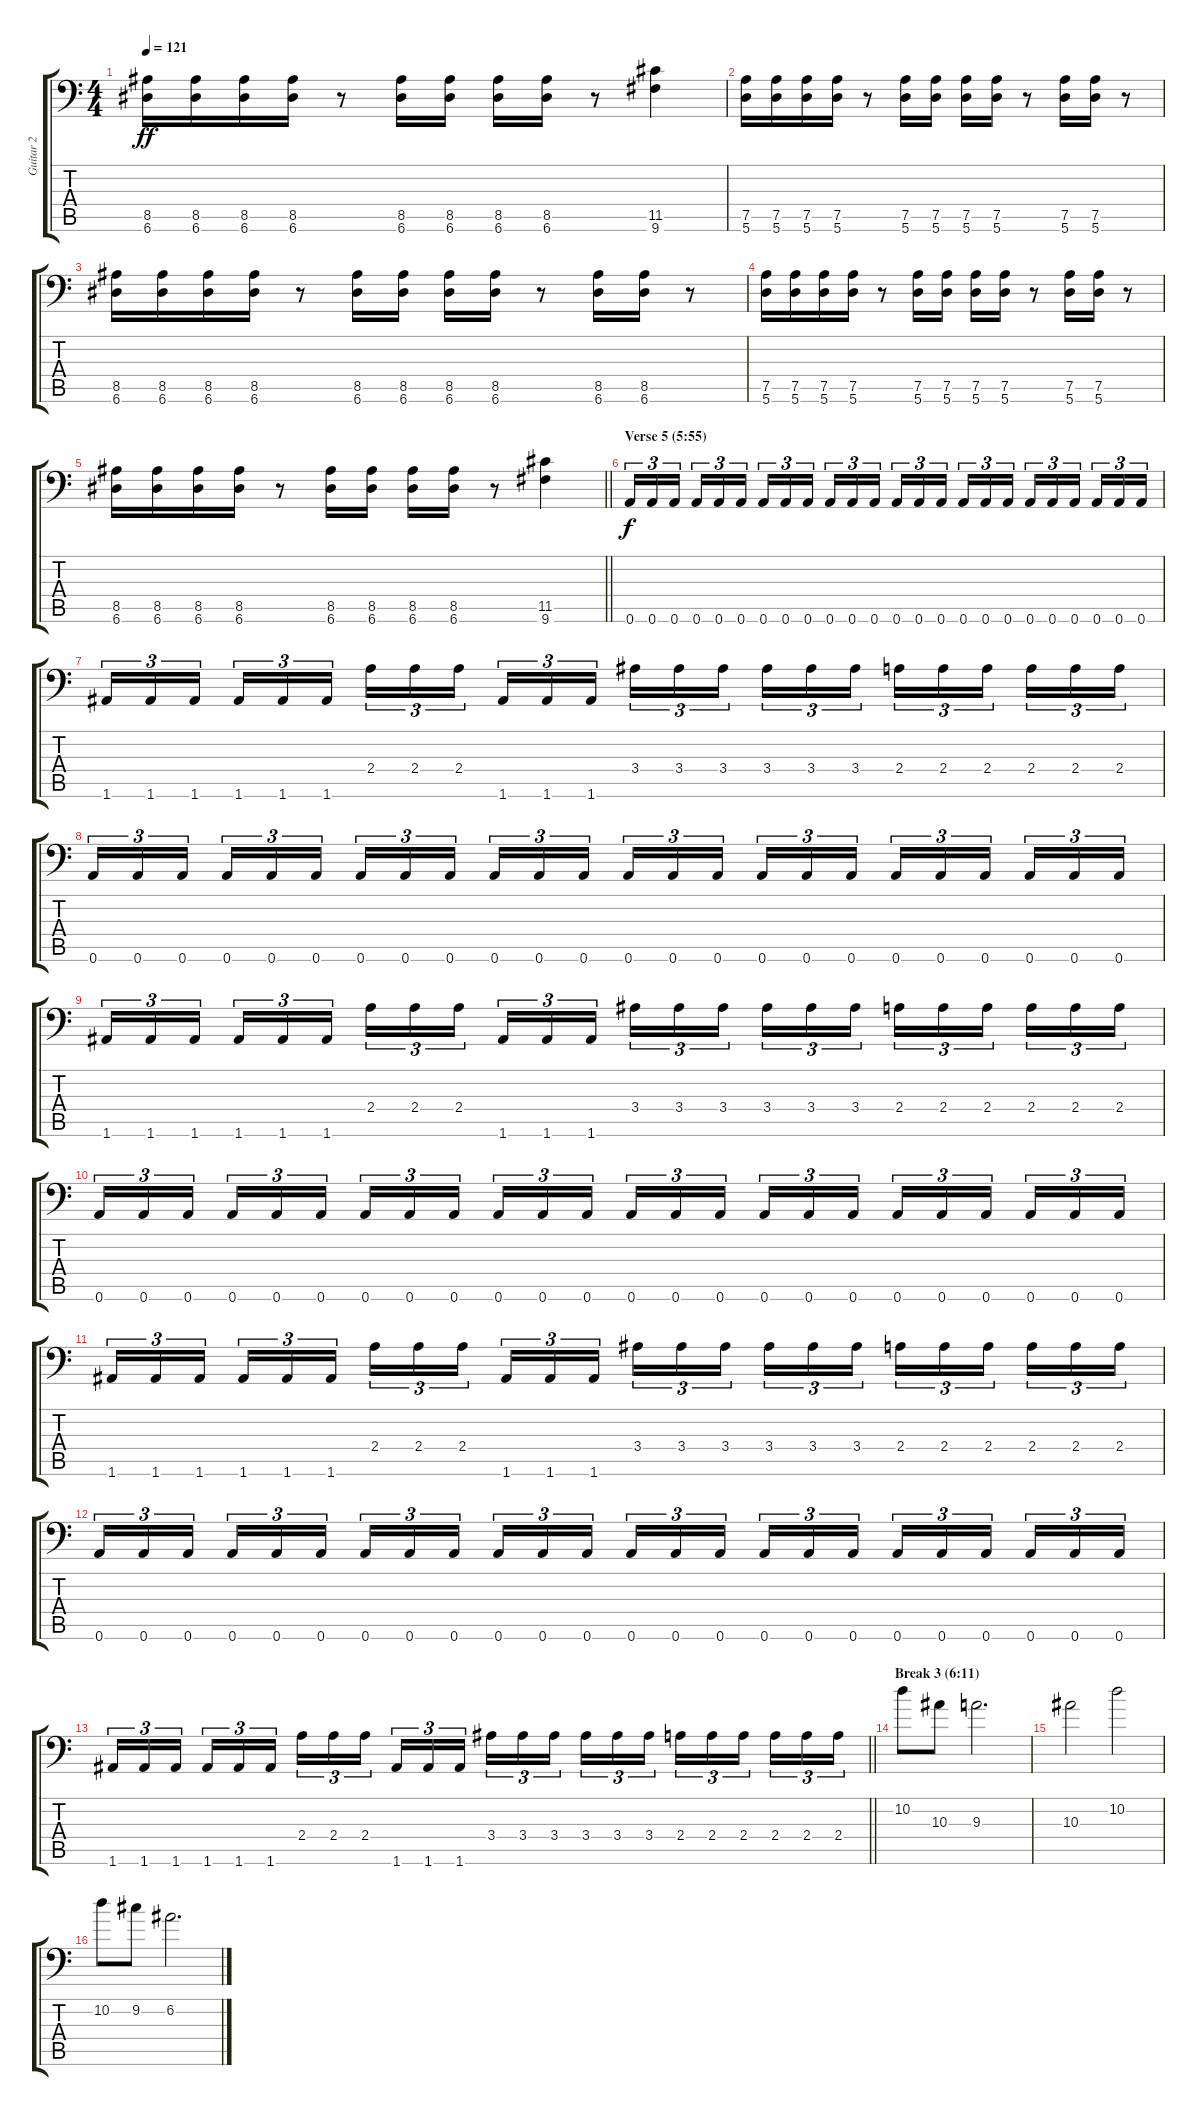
\track ("Guitar 2" "Guitar 2") {instrument distortionguitar}
\staff {score tabs}
\tuning (A3 E3 C3 G2 D2 A1) {hide}
\ts (4 4)
\tempo 121
\clef f4
\ks c
(8.5 6.6).16{dy ff} (8.5 6.6).16 (8.5 6.6).16 (8.5 6.6).16 r.8 (8.5 6.6).16 (8.5 6.6).16 (8.5 6.6).16 (8.5 6.6).16 r.8 (11.5 9.6).4 |
(7.5 5.6).16 (7.5 5.6).16 (7.5 5.6).16 (7.5 5.6).16 r.8 (7.5 5.6).16 (7.5 5.6).16 (7.5 5.6).16 (7.5 5.6).16 r.8 (7.5 5.6).16 (7.5 5.6).16 r.8 |
(8.5 6.6).16 (8.5 6.6).16 (8.5 6.6).16 (8.5 6.6).16 r.8 (8.5 6.6).16 (8.5 6.6).16 (8.5 6.6).16 (8.5 6.6).16 r.8 (8.5 6.6).16 (8.5 6.6).16 r.8 |
(7.5 5.6).16 (7.5 5.6).16 (7.5 5.6).16 (7.5 5.6).16 r.8 (7.5 5.6).16 (7.5 5.6).16 (7.5 5.6).16 (7.5 5.6).16 r.8 (7.5 5.6).16 (7.5 5.6).16 r.8 |
\barLineRight lightlight
(8.5 6.6).16 (8.5 6.6).16 (8.5 6.6).16 (8.5 6.6).16 r.8 (8.5 6.6).16 (8.5 6.6).16 (8.5 6.6).16 (8.5 6.6).16 r.8 (11.5 9.6).4 |
\section ("" "Verse 5 (5:55)")
0.6.16{tu (3 2) dy f volume 13 balance 13} 0.6.16{tu (3 2)} 0.6.16{tu (3 2) beam splitsecondary} 0.6.16{tu (3 2)} 0.6.16{tu (3 2)} 0.6.16{tu (3 2)} 0.6.16{tu (3 2)} 0.6.16{tu (3 2)} 0.6.16{tu (3 2) beam splitsecondary} 0.6.16{tu (3 2)} 0.6.16{tu (3 2)} 0.6.16{tu (3 2)} 0.6.16{tu (3 2)} 0.6.16{tu (3 2)} 0.6.16{tu (3 2) beam splitsecondary} 0.6.16{tu (3 2)} 0.6.16{tu (3 2)} 0.6.16{tu (3 2)} 0.6.16{tu (3 2)} 0.6.16{tu (3 2)} 0.6.16{tu (3 2) beam splitsecondary} 0.6.16{tu (3 2)} 0.6.16{tu (3 2)} 0.6.16{tu (3 2)} |
1.6.16{tu (3 2)} 1.6.16{tu (3 2)} 1.6.16{tu (3 2) beam splitsecondary} 1.6.16{tu (3 2)} 1.6.16{tu (3 2)} 1.6.16{tu (3 2)} 2.4.16{tu (3 2)} 2.4.16{tu (3 2)} 2.4.16{tu (3 2) beam splitsecondary} 1.6.16{tu (3 2)} 1.6.16{tu (3 2)} 1.6.16{tu (3 2)} 3.4.16{tu (3 2)} 3.4.16{tu (3 2)} 3.4.16{tu (3 2) beam splitsecondary} 3.4.16{tu (3 2)} 3.4.16{tu (3 2)} 3.4.16{tu (3 2)} 2.4.16{tu (3 2)} 2.4.16{tu (3 2)} 2.4.16{tu (3 2) beam splitsecondary} 2.4.16{tu (3 2)} 2.4.16{tu (3 2)} 2.4.16{tu (3 2)} |
0.6.16{tu (3 2)} 0.6.16{tu (3 2)} 0.6.16{tu (3 2) beam splitsecondary} 0.6.16{tu (3 2)} 0.6.16{tu (3 2)} 0.6.16{tu (3 2)} 0.6.16{tu (3 2)} 0.6.16{tu (3 2)} 0.6.16{tu (3 2) beam splitsecondary} 0.6.16{tu (3 2)} 0.6.16{tu (3 2)} 0.6.16{tu (3 2)} 0.6.16{tu (3 2)} 0.6.16{tu (3 2)} 0.6.16{tu (3 2) beam splitsecondary} 0.6.16{tu (3 2)} 0.6.16{tu (3 2)} 0.6.16{tu (3 2)} 0.6.16{tu (3 2)} 0.6.16{tu (3 2)} 0.6.16{tu (3 2) beam splitsecondary} 0.6.16{tu (3 2)} 0.6.16{tu (3 2)} 0.6.16{tu (3 2)} |
1.6.16{tu (3 2)} 1.6.16{tu (3 2)} 1.6.16{tu (3 2) beam splitsecondary} 1.6.16{tu (3 2)} 1.6.16{tu (3 2)} 1.6.16{tu (3 2)} 2.4.16{tu (3 2)} 2.4.16{tu (3 2)} 2.4.16{tu (3 2) beam splitsecondary} 1.6.16{tu (3 2)} 1.6.16{tu (3 2)} 1.6.16{tu (3 2)} 3.4.16{tu (3 2)} 3.4.16{tu (3 2)} 3.4.16{tu (3 2) beam splitsecondary} 3.4.16{tu (3 2)} 3.4.16{tu (3 2)} 3.4.16{tu (3 2)} 2.4.16{tu (3 2)} 2.4.16{tu (3 2)} 2.4.16{tu (3 2) beam splitsecondary} 2.4.16{tu (3 2)} 2.4.16{tu (3 2)} 2.4.16{tu (3 2)} |
0.6.16{tu (3 2)} 0.6.16{tu (3 2)} 0.6.16{tu (3 2) beam splitsecondary} 0.6.16{tu (3 2)} 0.6.16{tu (3 2)} 0.6.16{tu (3 2)} 0.6.16{tu (3 2)} 0.6.16{tu (3 2)} 0.6.16{tu (3 2) beam splitsecondary} 0.6.16{tu (3 2)} 0.6.16{tu (3 2)} 0.6.16{tu (3 2)} 0.6.16{tu (3 2)} 0.6.16{tu (3 2)} 0.6.16{tu (3 2) beam splitsecondary} 0.6.16{tu (3 2)} 0.6.16{tu (3 2)} 0.6.16{tu (3 2)} 0.6.16{tu (3 2)} 0.6.16{tu (3 2)} 0.6.16{tu (3 2) beam splitsecondary} 0.6.16{tu (3 2)} 0.6.16{tu (3 2)} 0.6.16{tu (3 2)} |
1.6.16{tu (3 2)} 1.6.16{tu (3 2)} 1.6.16{tu (3 2) beam splitsecondary} 1.6.16{tu (3 2)} 1.6.16{tu (3 2)} 1.6.16{tu (3 2)} 2.4.16{tu (3 2)} 2.4.16{tu (3 2)} 2.4.16{tu (3 2) beam splitsecondary} 1.6.16{tu (3 2)} 1.6.16{tu (3 2)} 1.6.16{tu (3 2)} 3.4.16{tu (3 2)} 3.4.16{tu (3 2)} 3.4.16{tu (3 2) beam splitsecondary} 3.4.16{tu (3 2)} 3.4.16{tu (3 2)} 3.4.16{tu (3 2)} 2.4.16{tu (3 2)} 2.4.16{tu (3 2)} 2.4.16{tu (3 2) beam splitsecondary} 2.4.16{tu (3 2)} 2.4.16{tu (3 2)} 2.4.16{tu (3 2)} |
0.6.16{tu (3 2)} 0.6.16{tu (3 2)} 0.6.16{tu (3 2) beam splitsecondary} 0.6.16{tu (3 2)} 0.6.16{tu (3 2)} 0.6.16{tu (3 2)} 0.6.16{tu (3 2)} 0.6.16{tu (3 2)} 0.6.16{tu (3 2) beam splitsecondary} 0.6.16{tu (3 2)} 0.6.16{tu (3 2)} 0.6.16{tu (3 2)} 0.6.16{tu (3 2)} 0.6.16{tu (3 2)} 0.6.16{tu (3 2) beam splitsecondary} 0.6.16{tu (3 2)} 0.6.16{tu (3 2)} 0.6.16{tu (3 2)} 0.6.16{tu (3 2)} 0.6.16{tu (3 2)} 0.6.16{tu (3 2) beam splitsecondary} 0.6.16{tu (3 2)} 0.6.16{tu (3 2)} 0.6.16{tu (3 2)} |
\barLineRight lightlight
1.6.16{tu (3 2)} 1.6.16{tu (3 2)} 1.6.16{tu (3 2) beam splitsecondary} 1.6.16{tu (3 2)} 1.6.16{tu (3 2)} 1.6.16{tu (3 2)} 2.4.16{tu (3 2)} 2.4.16{tu (3 2)} 2.4.16{tu (3 2) beam splitsecondary} 1.6.16{tu (3 2)} 1.6.16{tu (3 2)} 1.6.16{tu (3 2)} 3.4.16{tu (3 2)} 3.4.16{tu (3 2)} 3.4.16{tu (3 2) beam splitsecondary} 3.4.16{tu (3 2)} 3.4.16{tu (3 2)} 3.4.16{tu (3 2)} 2.4.16{tu (3 2)} 2.4.16{tu (3 2)} 2.4.16{tu (3 2) beam splitsecondary} 2.4.16{tu (3 2)} 2.4.16{tu (3 2)} 2.4.16{tu (3 2)} |
\section ("" "Break 3 (6:11)")
10.2.8{volume 14 balance 13} 10.3.8 9.3.2{d} |
10.3.2 10.2.2 |
10.2.8 9.2.8 6.2.2{d}
